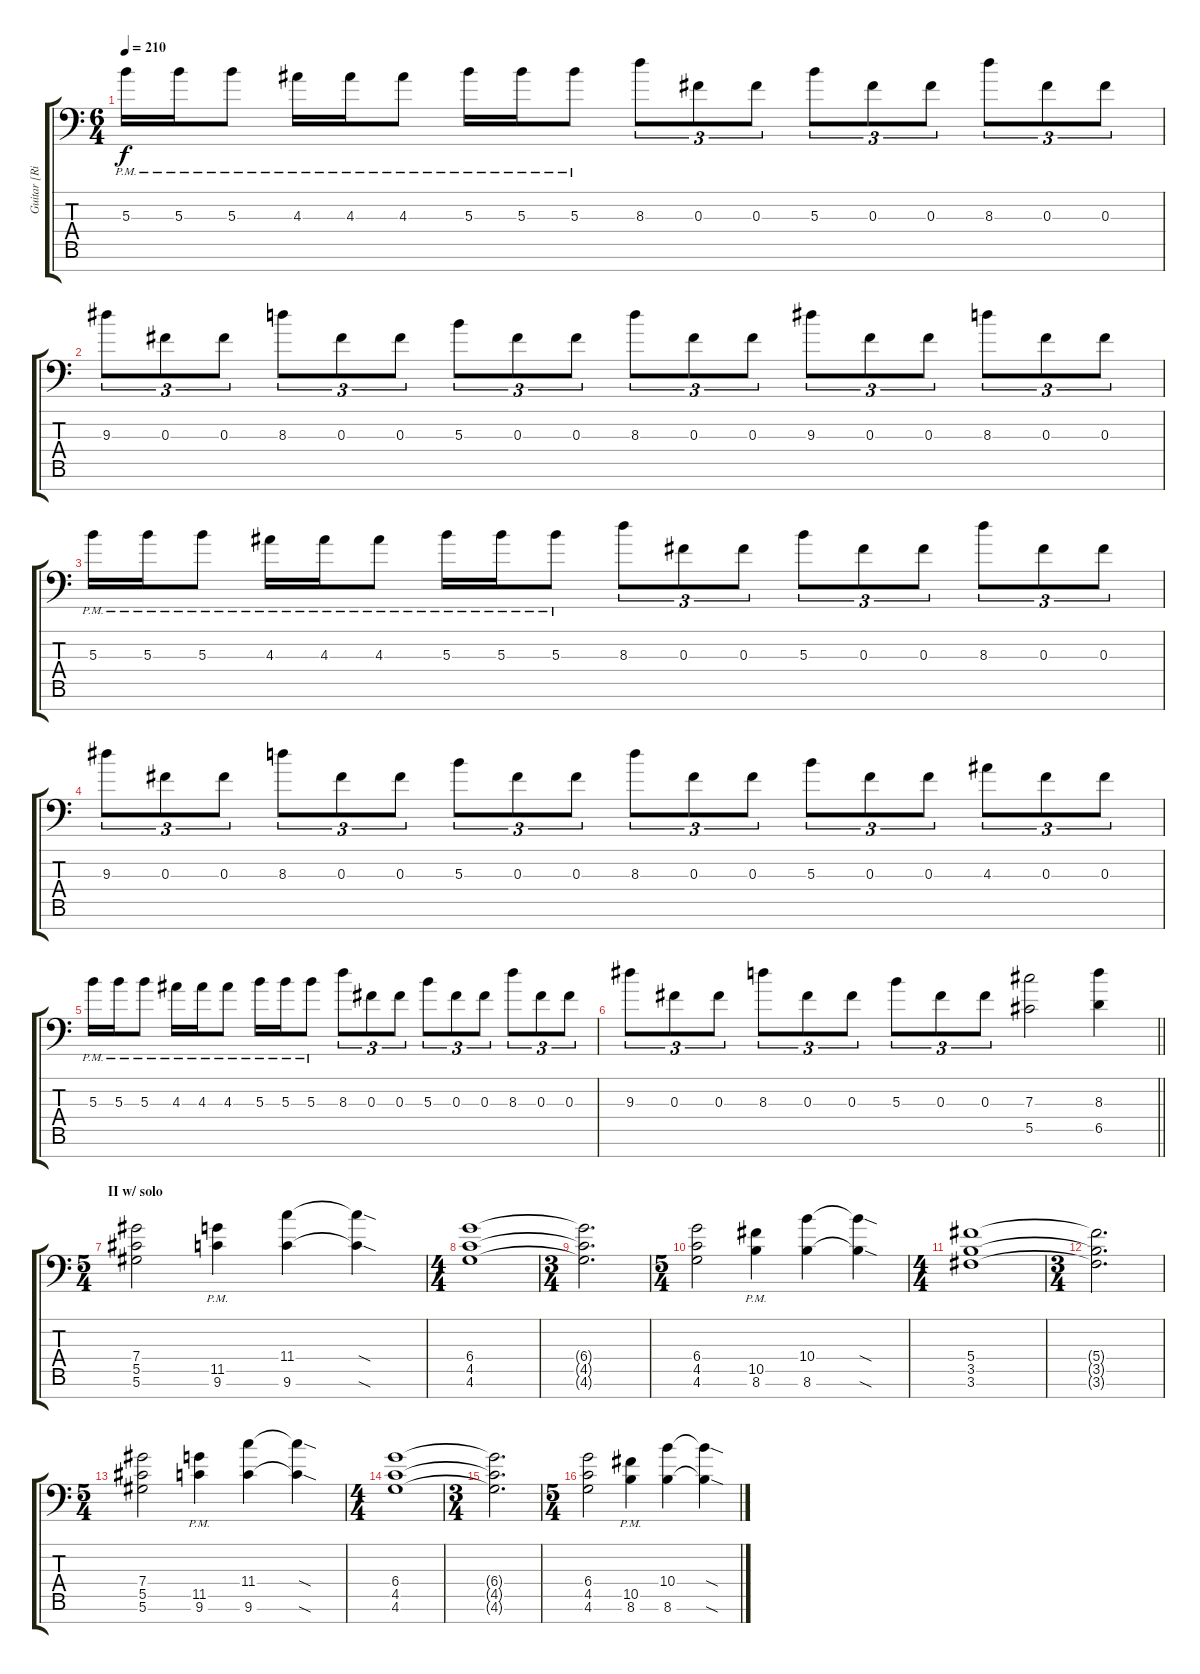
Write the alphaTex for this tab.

\track ("Guitar [Right]" "Guitar [Ri") {instrument distortionguitar}
\staff {score tabs}
\tuning (Eb4 Bb3 Gb3 Db3 Ab2 Eb2 Bb1) {hide}
\ts (6 4)
\tempo 210
\clef f4
\ks c
5.3{pm}.16{dy f} 5.3{pm}.16 5.3{pm}.8 4.3{pm}.16 4.3{pm}.16 4.3{pm}.8 5.3{pm}.16 5.3{pm}.16 5.3{pm}.8 8.3.8{tu (3 2)} 0.3.8{tu (3 2)} 0.3.8{tu (3 2)} 5.3.8{tu (3 2)} 0.3.8{tu (3 2)} 0.3.8{tu (3 2)} 8.3.8{tu (3 2)} 0.3.8{tu (3 2)} 0.3.8{tu (3 2)} |
9.3.8{tu (3 2)} 0.3.8{tu (3 2)} 0.3.8{tu (3 2)} 8.3.8{tu (3 2)} 0.3.8{tu (3 2)} 0.3.8{tu (3 2)} 5.3.8{tu (3 2)} 0.3.8{tu (3 2)} 0.3.8{tu (3 2)} 8.3.8{tu (3 2)} 0.3.8{tu (3 2)} 0.3.8{tu (3 2)} 9.3.8{tu (3 2)} 0.3.8{tu (3 2)} 0.3.8{tu (3 2)} 8.3.8{tu (3 2)} 0.3.8{tu (3 2)} 0.3.8{tu (3 2)} |
5.3{pm}.16 5.3{pm}.16 5.3{pm}.8 4.3{pm}.16 4.3{pm}.16 4.3{pm}.8 5.3{pm}.16 5.3{pm}.16 5.3{pm}.8 8.3.8{tu (3 2)} 0.3.8{tu (3 2)} 0.3.8{tu (3 2)} 5.3.8{tu (3 2)} 0.3.8{tu (3 2)} 0.3.8{tu (3 2)} 8.3.8{tu (3 2)} 0.3.8{tu (3 2)} 0.3.8{tu (3 2)} |
9.3.8{tu (3 2)} 0.3.8{tu (3 2)} 0.3.8{tu (3 2)} 8.3.8{tu (3 2)} 0.3.8{tu (3 2)} 0.3.8{tu (3 2)} 5.3.8{tu (3 2)} 0.3.8{tu (3 2)} 0.3.8{tu (3 2)} 8.3.8{tu (3 2)} 0.3.8{tu (3 2)} 0.3.8{tu (3 2)} 5.3.8{tu (3 2)} 0.3.8{tu (3 2)} 0.3.8{tu (3 2)} 4.3.8{tu (3 2)} 0.3.8{tu (3 2)} 0.3.8{tu (3 2)} |
5.3{pm}.16 5.3{pm}.16 5.3{pm}.8 4.3{pm}.16 4.3{pm}.16 4.3{pm}.8 5.3{pm}.16 5.3{pm}.16 5.3{pm}.8 8.3.8{tu (3 2)} 0.3.8{tu (3 2)} 0.3.8{tu (3 2)} 5.3.8{tu (3 2)} 0.3.8{tu (3 2)} 0.3.8{tu (3 2)} 8.3.8{tu (3 2)} 0.3.8{tu (3 2)} 0.3.8{tu (3 2)} |
\barLineRight lightlight
9.3.8{tu (3 2)} 0.3.8{tu (3 2)} 0.3.8{tu (3 2)} 8.3.8{tu (3 2)} 0.3.8{tu (3 2)} 0.3.8{tu (3 2)} 5.3.8{tu (3 2)} 0.3.8{tu (3 2)} 0.3.8{tu (3 2)} (7.3 5.5).2 (8.3 6.5).4 |
\ts (5 4)
\section ("" "II w/ solo")
(7.4 5.5 5.6).2 (11.5{pm} 9.6{pm}).4 (11.4 9.6).4 (11.4{sod t} 9.6{sod t}).4 |
\ts (4 4)
(6.4 4.5 4.6).1 |
\ts (3 4)
(6.4{t} 4.5{t} 4.6{t}).2{d} |
\ts (5 4)
(6.4 4.5 4.6).2 (10.5{pm} 8.6{pm}).4 (10.4 8.6).4 (10.4{sod t} 8.6{sod t}).4 |
\ts (4 4)
(5.4 3.5 3.6).1 |
\ts (3 4)
(5.4{t} 3.5{t} 3.6{t}).2{d} |
\ts (5 4)
(7.4 5.5 5.6).2 (11.5{pm} 9.6{pm}).4 (11.4 9.6).4 (11.4{sod t} 9.6{sod t}).4 |
\ts (4 4)
(6.4 4.5 4.6).1 |
\ts (3 4)
(6.4{t} 4.5{t} 4.6{t}).2{d} |
\ts (5 4)
(6.4 4.5 4.6).2 (10.5{pm} 8.6{pm}).4 (10.4 8.6).4 (10.4{sod t} 8.6{sod t}).4
